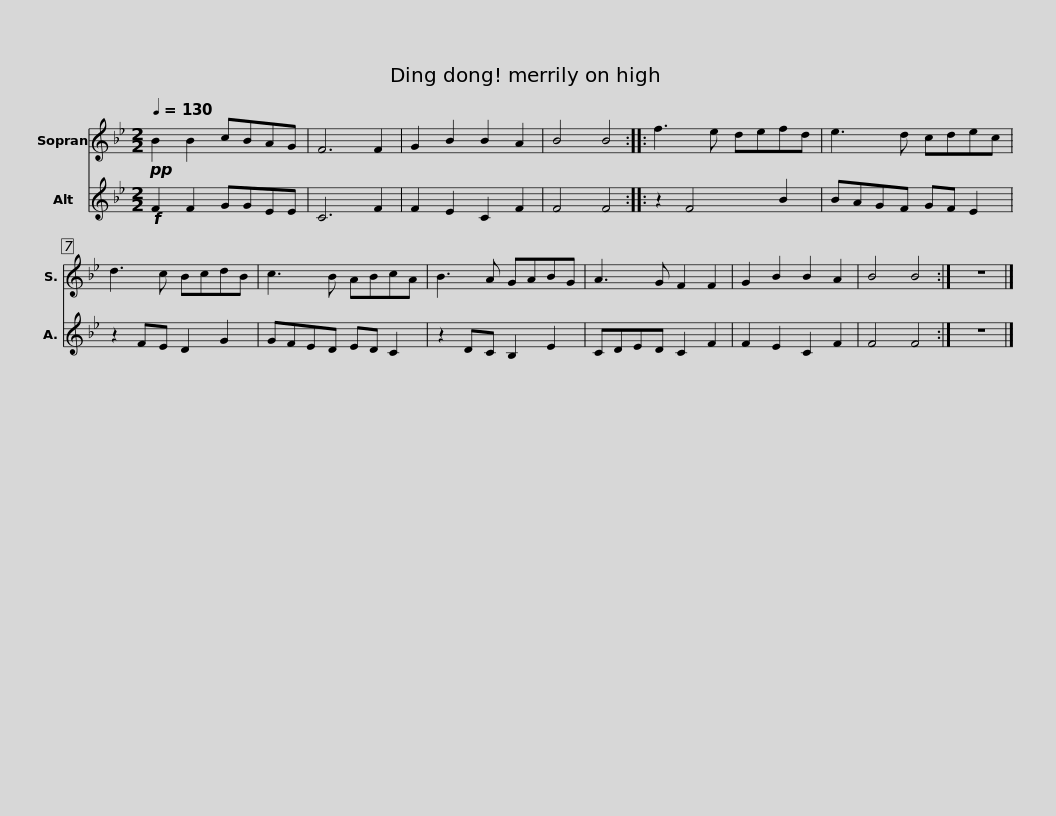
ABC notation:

X:1
%%score 1 2
L:1/8
Q:1/4=130
M:2/2
I:linebreak $
K:Bb
V:1 treble
V:2 treble
V:1
!pp! B2 B2 cBAG | F6 F2 | G2 B2 B2 A2 | B4 B4 :: f3 e defd | %5
 e3 d cdec | d3 c BcdB |$ c3 B ABcA | B3 A GABG | A3 G F2 F2 | %10
 G2 B2 B2 A2 | B4 B4 :| z8 |] %13
V:2
!f! F2 F2 GGEE | C6 F2 | F2 E2 C2 F2 | F4 F4 :: z2 F4 B2 | %5
 BAGF GF E2 | z2 FE D2 G2 |$ GFED ED C2 | z2 DC B,2 E2 | CDED C2 F2 | %10
 F2 E2 C2 F2 | F4 F4 :| z8 |] %13
